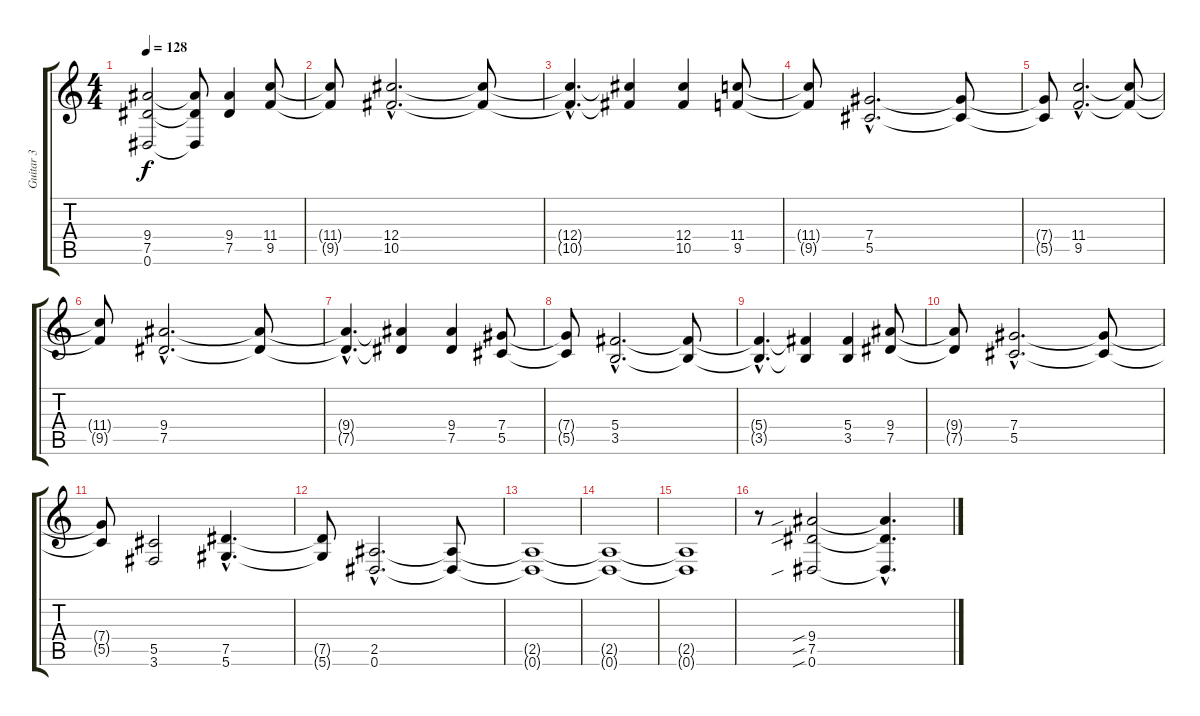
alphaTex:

\track ("Guitar 3" "Guitar 3") {instrument overdrivenguitar}
\staff {score tabs}
\tuning (Eb4 Bb3 Gb3 Db3 Ab2 Eb2) {hide}
\ts (4 4)
\tempo 128
\clef g2
\ks c
(9.4{t} 7.5{t} 0.6{t}).2{dy f} (9.4{t} 7.5{t} 0.6{t}).8 (9.4 7.5).4 (11.4 9.5).8 |
(11.4{t} 9.5{t}).8 (12.4{hac} 10.5{hac}).2{d} (12.4{t} 10.5{t}).8 |
(12.4{hac t} 10.5{hac t}).4{d} (12.4{t} 10.5{t}).4 (12.4 10.5).4 (11.4 9.5).8 |
(11.4{t} 9.5{t}).8 (7.4{hac} 5.5{hac}).2{d} (7.4{t} 5.5{t}).8 |
(7.4{t} 5.5{t}).8 (11.4{hac} 9.5{hac}).2{d} (11.4{t} 9.5{t}).8 |
(11.4{t} 9.5{t}).8 (9.4{hac} 7.5{hac}).2{d} (9.4{t} 7.5{t}).8 |
(9.4{hac t} 7.5{hac t}).4{d} (9.4{t} 7.5{t}).4 (9.4 7.5).4 (7.4 5.5).8 |
(7.4{t} 5.5{t}).8 (5.4{hac} 3.5{hac}).2{d} (5.4{t} 3.5{t}).8 |
(5.4{hac t} 3.5{hac t}).4{d} (5.4{t} 3.5{t}).4 (5.4 3.5).4 (9.4 7.5).8 |
(9.4{t} 7.5{t}).8 (7.4{hac} 5.5{hac}).2{d} (7.4{t} 5.5{t}).8 |
(7.4{t} 5.5{t}).8 (5.5 3.6).2 (7.5{hac} 5.6{hac}).4{d} |
(7.5{t} 5.6{t}).8 (2.5{hac} 0.6{hac}).2{d} (2.5{t} 0.6{t}).8 |
(2.5{t} 0.6{t}).1 |
(2.5{t} 0.6{t}).1 |
(2.5{t} 0.6{t}).1 |
r.8 (9.4{sib} 7.5{sib} 0.6{sib}).2 (9.4{hac t} 7.5{hac t} 0.6{hac t}).4{d}
